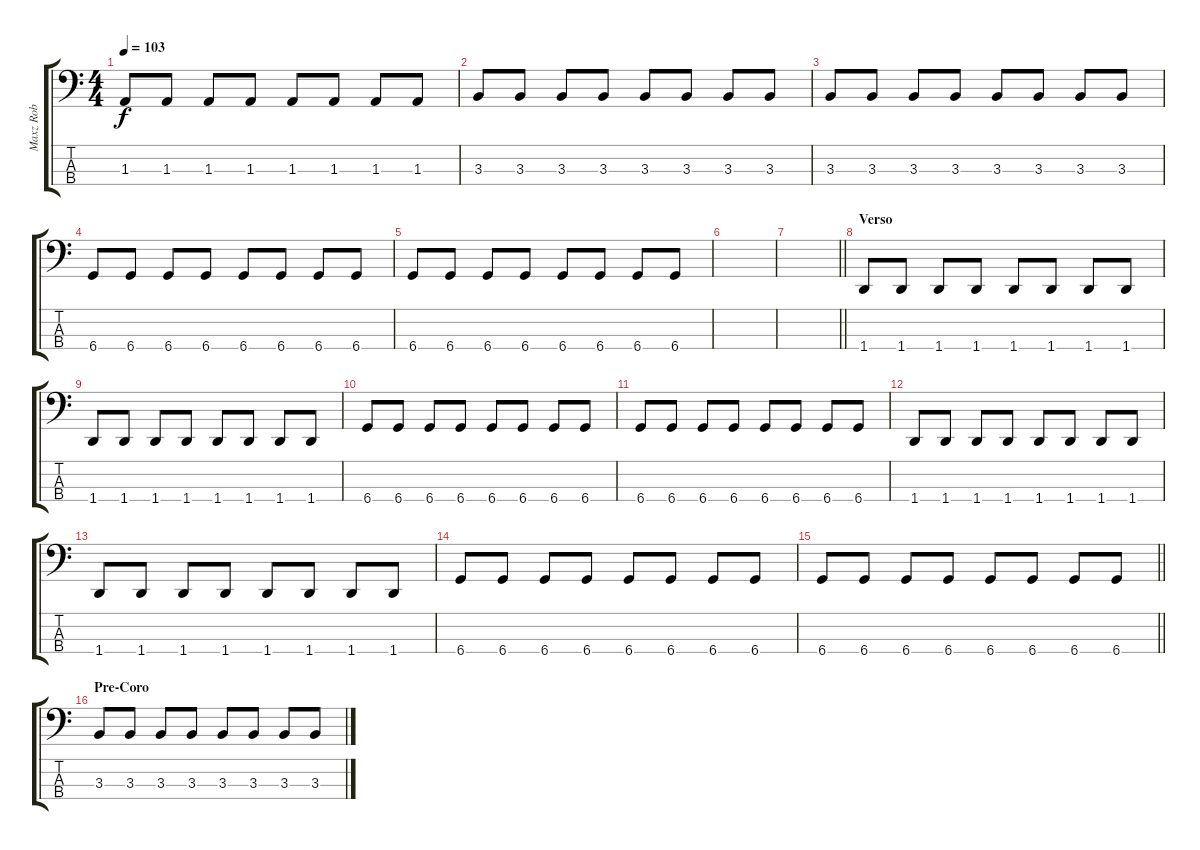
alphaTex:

\track ("Maxz Rob" "Maxz Rob") {instrument electricbassfinger}
\staff {score tabs}
\tuning (Gb2 Db2 Ab1 Db1) {hide}
\ts (4 4)
\tempo 103
\clef f4
\ks c
1.3.8{dy f} 1.3.8 1.3.8 1.3.8 1.3.8 1.3.8 1.3.8 1.3.8 |
3.3.8 3.3.8 3.3.8 3.3.8 3.3.8 3.3.8 3.3.8 3.3.8 |
3.3.8 3.3.8 3.3.8 3.3.8 3.3.8 3.3.8 3.3.8 3.3.8 |
6.4.8 6.4.8 6.4.8 6.4.8 6.4.8 6.4.8 6.4.8 6.4.8 |
6.4.8 6.4.8 6.4.8 6.4.8 6.4.8 6.4.8 6.4.8 6.4.8 |
|
\barLineRight lightlight
|
\section ("" "Verso")
1.4.8 1.4.8 1.4.8 1.4.8 1.4.8 1.4.8 1.4.8 1.4.8 |
1.4.8 1.4.8 1.4.8 1.4.8 1.4.8 1.4.8 1.4.8 1.4.8 |
6.4.8 6.4.8 6.4.8 6.4.8 6.4.8 6.4.8 6.4.8 6.4.8 |
6.4.8 6.4.8 6.4.8 6.4.8 6.4.8 6.4.8 6.4.8 6.4.8 |
1.4.8 1.4.8 1.4.8 1.4.8 1.4.8 1.4.8 1.4.8 1.4.8 |
1.4.8 1.4.8 1.4.8 1.4.8 1.4.8 1.4.8 1.4.8 1.4.8 |
6.4.8 6.4.8 6.4.8 6.4.8 6.4.8 6.4.8 6.4.8 6.4.8 |
\barLineRight lightlight
6.4.8 6.4.8 6.4.8 6.4.8 6.4.8 6.4.8 6.4.8 6.4.8 |
\section ("" "Pre-Coro")
3.3.8 3.3.8 3.3.8 3.3.8 3.3.8 3.3.8 3.3.8 3.3.8
